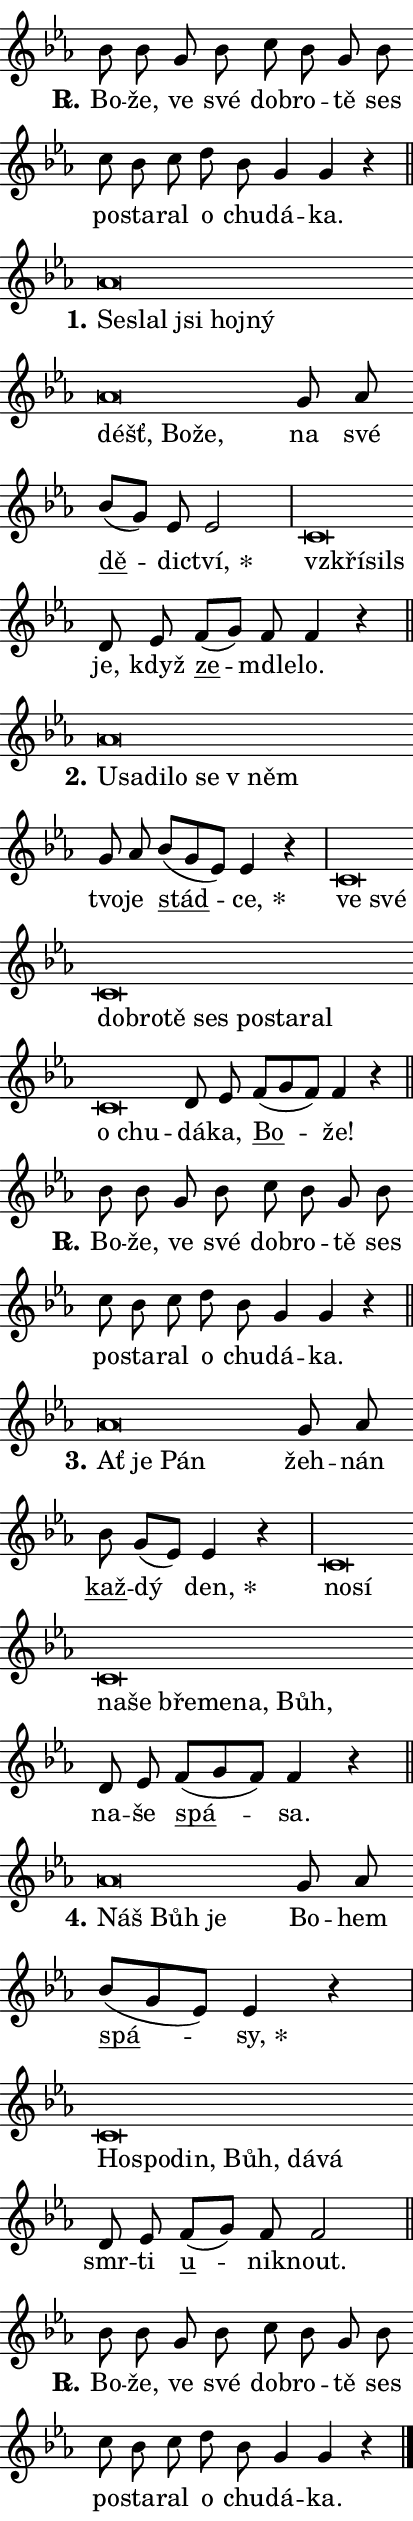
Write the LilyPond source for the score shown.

\version "2.22.1"
\header { tagline = "" }
\paper {
  indent = 0\cm
  top-margin = 0\cm
  right-margin = 0\cm
  bottom-margin = 0\cm
  left-margin = 0\cm
  paper-width = 7\cm
  page-breaking = #ly:one-page-breaking
  system-system-spacing.basic-distance = #11
  score-system-spacing.basic-distance = #11
  ragged-last = ##f
}


%% Author: Thomas Morley
%% https://lists.gnu.org/archive/html/lilypond-user/2020-05/msg00002.html
#(define (line-position grob)
"Returns position of @var[grob} in current system:
   @code{'start}, if at first time-step
   @code{'end}, if at last time-step
   @code{'middle} otherwise
"
  (let* ((col (ly:item-get-column grob))
         (ln (ly:grob-object col 'left-neighbor))
         (rn (ly:grob-object col 'right-neighbor))
         (col-to-check-left (if (ly:grob? ln) ln col))
         (col-to-check-right (if (ly:grob? rn) rn col))
         (break-dir-left
           (and
             (ly:grob-property col-to-check-left 'non-musical #f)
             (ly:item-break-dir col-to-check-left)))
         (break-dir-right
           (and
             (ly:grob-property col-to-check-right 'non-musical #f)
             (ly:item-break-dir col-to-check-right))))
        (cond ((eqv? 1 break-dir-left) 'start)
              ((eqv? -1 break-dir-right) 'end)
              (else 'middle))))

#(define (tranparent-at-line-position vctor)
  (lambda (grob)
  "Relying on @code{line-position} select the relevant enry from @var{vctor}.
Used to determine transparency,"
    (case (line-position grob)
      ((end) (not (vector-ref vctor 0)))
      ((middle) (not (vector-ref vctor 1)))
      ((start) (not (vector-ref vctor 2))))))

noteHeadBreakVisibility =
#(define-music-function (break-visibility)(vector?)
"Makes @code{NoteHead}s transparent relying on @var{break-visibility}"
#{
  \override NoteHead.transparent =
    #(tranparent-at-line-position break-visibility)
#})

#(define delete-ledgers-for-transparent-note-heads
  (lambda (grob)
    "Reads whether a @code{NoteHead} is transparent.
If so this @code{NoteHead} is removed from @code{'note-heads} from
@var{grob}, which is supposed to be @code{LedgerLineSpanner}.
As a result ledgers are not printed for this @code{NoteHead}"
    (let* ((nhds-array (ly:grob-object grob 'note-heads))
           (nhds-list
             (if (ly:grob-array? nhds-array)
                 (ly:grob-array->list nhds-array)
                 '()))
           ;; Relies on the transparent-property being done before
           ;; Staff.LedgerLineSpanner.after-line-breaking is executed.
           ;; This is fragile ...
           (to-keep
             (remove
               (lambda (nhd)
                 (ly:grob-property nhd 'transparent #f))
               nhds-list)))
      ;; TODO find a better method to iterate over grob-arrays, similiar
      ;; to filter/remove etc for lists
      ;; For now rebuilt from scratch
      (set! (ly:grob-object grob 'note-heads)  '())
      (for-each
        (lambda (nhd)
          (ly:pointer-group-interface::add-grob grob 'note-heads nhd))
        to-keep))))

hideNotes = {
  \noteHeadBreakVisibility #begin-of-line-visible
}
unHideNotes = {
  \noteHeadBreakVisibility #all-visible
}

% work-around for resetting accidentals
% https://lilypond.org/doc/v2.23/Documentation/notation/displaying-rhythms#unmetered-music
cadenzaMeasure = {
  \cadenzaOff
  \partial 1024 s1024
  \cadenzaOn
}

#(define-markup-command (accent layout props text) (markup?)
  "Underline accented syllable"
  (interpret-markup layout props
    #{\markup \override #'(offset . 4.3) \underline { #text }#}))

responsum = \markup \concat {
  "R" \hspace #-1.05 \path #0.1 #'((moveto 0 0.07) (lineto 0.9 0.8)) \hspace #0.05 "."
}

\layout {
    \context {
        \Staff
        \remove "Time_signature_engraver"
        \override LedgerLineSpanner.after-line-breaking = #delete-ledgers-for-transparent-note-heads
    }
    \context {
        \Voice {
            \override NoteHead.output-attributes = #'((class . "notehead"))
            \override Hairpin.height = #0.55
        }
    }
    \context {
        \Lyrics {
            \override StanzaNumber.output-attributes = #'((class . "stanzanumber"))
            \override LyricSpace.minimum-distance = #0.9
            \override LyricText.font-name = #"TeX Gyre Schola"
            \override LyricText.font-size = 1
            \override StanzaNumber.font-name = #"TeX Gyre Schola Bold"
            \override StanzaNumber.font-size = 1
        }
    }
}

% magnetic-lyrics.ily
%
%   written by
%     Jean Abou Samra <jean@abou-samra.fr>
%     Werner Lemberg <wl@gnu.org>
%
%   adapted by
%     Jiri Hon <jiri.hon@gmail.com>
%
% Version 2022-Apr-15

% https://www.mail-archive.com/lilypond-user@gnu.org/msg149350.html

#(define (Left_hyphen_pointer_engraver context)
   "Collect syllable-hyphen-syllable occurrences in lyrics and store
them in properties.  This engraver only looks to the left.  For
example, if the lyrics input is @code{foo -- bar}, it does the
following.

@itemize @bullet
@item
Set the @code{text} property of the @code{LyricHyphen} grob between
@q{foo} and @q{bar} to @code{foo}.

@item
Set the @code{left-hyphen} property of the @code{LyricText} grob with
text @q{foo} to the @code{LyricHyphen} grob between @q{foo} and
@q{bar}.
@end itemize

Use this auxiliary engraver in combination with the
@code{lyric-@/text::@/apply-@/magnetic-@/offset!} hook."
   (let ((hyphen #f)
         (text #f))
     (make-engraver
      (acknowledgers
       ((lyric-syllable-interface engraver grob source-engraver)
        (set! text grob)))
      (end-acknowledgers
       ((lyric-hyphen-interface engraver grob source-engraver)
        ;(when (not (grob::has-interface grob 'lyric-space-interface))
          (set! hyphen grob)));)
      ((stop-translation-timestep engraver)
       (when (and text hyphen)
         (ly:grob-set-object! text 'left-hyphen hyphen))
       (set! text #f)
       (set! hyphen #f)))))

#(define (lyric-text::apply-magnetic-offset! grob)
   "If the space between two syllables is less than the value in
property @code{LyricText@/.details@/.squash-threshold}, move the right
syllable to the left so that it gets concatenated with the left
syllable.

Use this function as a hook for
@code{LyricText@/.after-@/line-@/breaking} if the
@code{Left_@/hyphen_@/pointer_@/engraver} is active."
   (let ((hyphen (ly:grob-object grob 'left-hyphen #f)))
     (when hyphen
       (let ((left-text (ly:spanner-bound hyphen LEFT)))
         (when (grob::has-interface left-text 'lyric-syllable-interface)
           (let* ((common (ly:grob-common-refpoint grob left-text X))
                  (this-x-ext (ly:grob-extent grob common X))
                  (left-x-ext
                   (begin
                     ;; Trigger magnetism for left-text.
                     (ly:grob-property left-text 'after-line-breaking)
                     (ly:grob-extent left-text common X)))
                  ;; `delta` is the gap width between two syllables.
                  (delta (- (interval-start this-x-ext)
                            (interval-end left-x-ext)))
                  (details (ly:grob-property grob 'details))
                  (threshold (assoc-get 'squash-threshold details 0.2)))
             (when (< delta threshold)
               (let* (;; We have to manipulate the input text so that
                      ;; ligatures crossing syllable boundaries are not
                      ;; disabled.  For languages based on the Latin
                      ;; script this is essentially a beautification.
                      ;; However, for non-Western scripts it can be a
                      ;; necessity.
                      (lt (ly:grob-property left-text 'text))
                      (rt (ly:grob-property grob 'text))
                      (is-space (grob::has-interface hyphen 'lyric-space-interface))
                      (space (if is-space " " ""))
                      (space-markup (grob-interpret-markup grob " "))
                      (space-size (interval-length (ly:stencil-extent space-markup X)))
                      (extra-delta (if is-space space-size 0))
                      ;; Append new syllable.
                      (ltrt-space (if (and (string? lt) (string? rt))
                                (string-append lt space rt)
                                (make-concat-markup (list lt space rt))))
                      ;; Right-align `ltrt` to the right side.
                      (ltrt-space-markup (grob-interpret-markup
                               grob
                               (make-translate-markup
                                (cons (interval-length this-x-ext) 0)
                                (make-right-align-markup ltrt-space)))))
                 (begin
                   ;; Don't print `left-text`.
                   (ly:grob-set-property! left-text 'stencil #f)
                   ;; Set text and stencil (which holds all collected
                   ;; syllables so far) and shift it to the left.
                   (ly:grob-set-property! grob 'text ltrt-space)
                   (ly:grob-set-property! grob 'stencil ltrt-space-markup)
                   (ly:grob-translate-axis! grob (- (- delta extra-delta)) X))))))))))


#(define (lyric-hyphen::displace-bounds-first grob)
   ;; Make very sure this callback isn't triggered too early.
   (let ((left (ly:spanner-bound grob LEFT))
         (right (ly:spanner-bound grob RIGHT)))
     (ly:grob-property left 'after-line-breaking)
     (ly:grob-property right 'after-line-breaking)
     (ly:lyric-hyphen::print grob)))

squashThreshold = #0.4

\layout {
  \context {
    \Lyrics
    \consists #Left_hyphen_pointer_engraver
    \override LyricText.after-line-breaking =
      #lyric-text::apply-magnetic-offset!
    \override LyricHyphen.stencil = #lyric-hyphen::displace-bounds-first
    \override LyricText.details.squash-threshold = \squashThreshold
    \override LyricHyphen.minimum-distance = 0
    \override LyricHyphen.minimum-length = \squashThreshold
  }
}

squash = \override LyricText.details.squash-threshold = 9999
unSquash = \override LyricText.details.squash-threshold = \squashThreshold

left = \override LyricText.self-alignment-X = #LEFT
unLeft = \revert LyricText.self-alignment-X

starOffset = #(lambda (grob) 
                (let ((x_offset (ly:self-alignment-interface::aligned-on-x-parent grob)))
                  (if (= x_offset 0) 0 (+ x_offset 1.2))))

star = #(define-music-function (syllable)(string?)
"Append star separator at the end of a syllable"
#{
  \once \override LyricText.X-offset = #starOffset
  \lyricmode { \markup {
    #syllable
    \override #'((font-name . "TeX Gyre Schola Bold")) \hspace #0.2 \lower #0.65 \larger "*"
  } }
#})

starAccent = #(define-music-function (syllable)(string?)
"Append star separator at the end of a syllable and make accent"
#{
  \once \override LyricText.X-offset = #starOffset
  \lyricmode { \markup {
    \accent #syllable
    \override #'((font-name . "TeX Gyre Schola Bold")) \hspace #0.2 \lower #0.65 \larger "*"
  } }
#})

breath = #(define-music-function (syllable)(string?)
"Append breathing indicator at the end of a syllable"
#{
  \lyricmode { \markup { #syllable "+" } }
#})

optionalBreath = #(define-music-function (syllable)(string?)
"Append optional breathing indicator at the end of a syllable"
#{
  \lyricmode { \markup { #syllable "(+)" } }
#})


\score {
    <<
        \new Voice = "melody" { \cadenzaOn \key es \major \relative { bes'8 bes g bes c bes g bes \bar "" c bes c \bar "" d bes g4 g r \cadenzaMeasure \bar "||" \break }
\relative { as'\breve*1/16 \hideNotes \breve*1/16 \bar "" \breve*1/16 \bar "" \breve*1/16 \bar "" \breve*1/16 \bar "" \breve*1/16 \bar "" \breve*1/16 \breve*1/16 \bar "" \unHideNotes g8 as \bar "" bes[( g)] es es2 \cadenzaMeasure \bar "|" c\breve*1/16 \hideNotes \breve*1/16 \bar "" \unHideNotes d8 es \bar "" f[( g)] f f4 r \cadenzaMeasure \bar "||" \break }
\relative { as'\breve*1/16 \hideNotes \breve*1/16 \bar "" \breve*1/16 \bar "" \breve*1/16 \bar "" \breve*1/16 \breve*1/16 \bar "" \unHideNotes g8 as \bar "" bes[( g es)] es4 r \cadenzaMeasure \bar "|" c\breve*1/16 \hideNotes \breve*1/16 \bar "" \breve*1/16 \bar "" \breve*1/16 \bar "" \breve*1/16 \bar "" \breve*1/16 \bar "" \breve*1/16 \bar "" \breve*1/16 \bar "" \breve*1/16 \bar "" \breve*1/16 \breve*1/16 \bar "" \unHideNotes d8 es \bar "" f[( g f)] f4 r \cadenzaMeasure \bar "||" \break }
\relative { bes'8 bes g bes c bes g bes \bar "" c bes c \bar "" d bes g4 g r \cadenzaMeasure \bar "||" \break }
\relative { as'\breve*1/16 \hideNotes \breve*1/16 \breve*1/16 \bar "" \unHideNotes g8 as \bar "" bes g[( es)] es4 r \cadenzaMeasure \bar "|" c\breve*1/16 \hideNotes \breve*1/16 \bar "" \breve*1/16 \bar "" \breve*1/16 \bar "" \breve*1/16 \bar "" \breve*1/16 \bar "" \breve*1/16 \breve*1/16 \bar "" \unHideNotes d8 es \bar "" f[( g f)] f4 r \cadenzaMeasure \bar "||" \break }
\relative { as'\breve*1/16 \hideNotes \breve*1/16 \breve*1/16 \bar "" \unHideNotes g8 as \bar "" bes[( g es)] es4 r \cadenzaMeasure \bar "|" c\breve*1/16 \hideNotes \breve*1/16 \bar "" \breve*1/16 \bar "" \breve*1/16 \bar "" \breve*1/16 \breve*1/16 \bar "" \unHideNotes d8 es \bar "" f[( g)] f f2 \cadenzaMeasure \bar "||" \break }
\relative { bes'8 bes g bes c bes g bes \bar "" c bes c \bar "" d bes g4 g r \cadenzaMeasure \bar "||" \break } \bar "|." }
        \new Lyrics \lyricsto "melody" { \lyricmode { \set stanza = \responsum
Bo -- že, ve své dob -- ro -- tě ses po -- sta -- ral o chu -- dá -- ka.
\set stanza = "1."
\left Se -- \squash slal jsi hoj -- ný déšť, Bo -- že, \unLeft \unSquash na své \markup \accent dě -- dic -- \star tví, \left vzkří -- \squash sils \unLeft \unSquash je, když \markup \accent ze -- mdle -- lo.
\set stanza = "2."
\left U -- \squash sa -- di -- lo se "v něm" \unLeft \unSquash tvo -- je \markup \accent stád -- \star ce, \left ve \squash své dob -- ro -- tě ses po -- sta -- ral o chu -- \unLeft \unSquash dá -- ka, \markup \accent Bo -- že!
\set stanza = \responsum
Bo -- že, ve své dob -- ro -- tě ses po -- sta -- ral o chu -- dá -- ka.
\set stanza = "3."
\left Ať \squash je Pán \unLeft \unSquash žeh -- nán \markup \accent kaž -- dý \star den, \left no -- \squash sí na -- še bře -- me -- na, Bůh, \unLeft \unSquash na -- še \markup \accent spá -- sa.
\set stanza = "4."
\left Náš \squash Bůh je \unLeft \unSquash Bo -- hem \markup \accent spá -- \star sy, \left Ho -- \squash spo -- din, Bůh, dá -- vá \unLeft \unSquash smr -- ti \markup \accent u -- nik -- nout.
\set stanza = \responsum
Bo -- že, ve své dob -- ro -- tě ses po -- sta -- ral o chu -- dá -- ka. } }
    >>
    \layout {}
}
